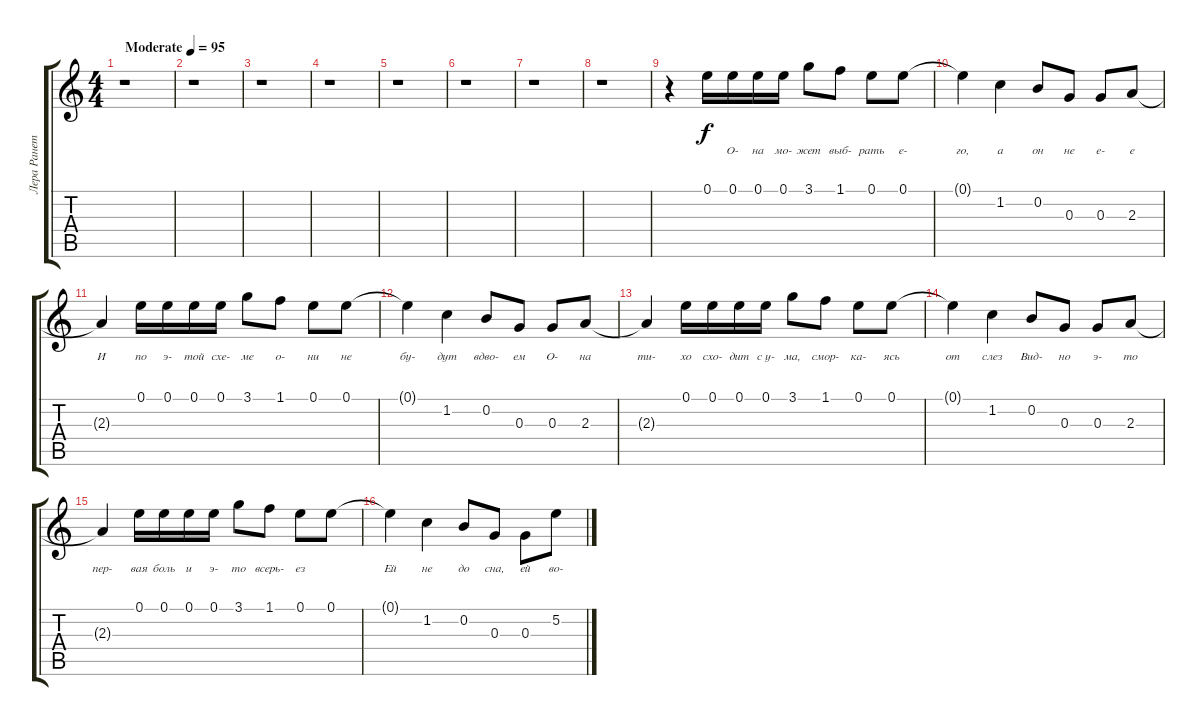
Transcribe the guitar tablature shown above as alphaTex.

\track ("Лера Ранетка" "Лера Ранет") {instrument acousticguitarsteel}
\staff {score tabs}
\tuning (E4 B3 G3 D3 A2 E2) {hide}
\ts (4 4)
\tempo (95 "Moderate")
\clef g2
\ks c
r.1{dy f instrument acousticguitarsteel} |
r.1 |
r.1 |
r.1 |
r.1 |
r.1 |
r.1 |
r.1 |
r.4 0.1.16{lyrics (0 "") lyrics (1 "") lyrics (2 "") lyrics (3 "") lyrics (4 "")} 0.1.16{lyrics (0 "О-") lyrics (1 "") lyrics (2 "") lyrics (3 "") lyrics (4 "")} 0.1.16{lyrics (0 "на") lyrics (1 "") lyrics (2 "") lyrics (3 "") lyrics (4 "")} 0.1.16{lyrics (0 "мо-") lyrics (1 "") lyrics (2 "") lyrics (3 "") lyrics (4 "")} 3.1.8{lyrics (0 "жет") lyrics (1 "") lyrics (2 "") lyrics (3 "") lyrics (4 "")} 1.1.8{lyrics (0 "выб-") lyrics (1 "") lyrics (2 "") lyrics (3 "") lyrics (4 "")} 0.1.8{lyrics (0 "рать") lyrics (1 "") lyrics (2 "") lyrics (3 "") lyrics (4 "")} 0.1.8{lyrics (0 "е-") lyrics (1 "") lyrics (2 "") lyrics (3 "") lyrics (4 "")} |
0.1{t}.4{lyrics (0 "го,") lyrics (1 "") lyrics (2 "") lyrics (3 "") lyrics (4 "")} 1.2.4{lyrics (0 "а") lyrics (1 "") lyrics (2 "") lyrics (3 "") lyrics (4 "")} 0.2.8{lyrics (0 "он") lyrics (1 "") lyrics (2 "") lyrics (3 "") lyrics (4 "")} 0.3.8{lyrics (0 "не") lyrics (1 "") lyrics (2 "") lyrics (3 "") lyrics (4 "")} 0.3.8{lyrics (0 "е-") lyrics (1 "") lyrics (2 "") lyrics (3 "") lyrics (4 "")} 2.3.8{lyrics (0 "е") lyrics (1 "") lyrics (2 "") lyrics (3 "") lyrics (4 "")} |
2.3{t}.4{lyrics (0 "И") lyrics (1 "") lyrics (2 "") lyrics (3 "") lyrics (4 "")} 0.1.16{lyrics (0 "по") lyrics (1 "") lyrics (2 "") lyrics (3 "") lyrics (4 "")} 0.1.16{lyrics (0 "э-") lyrics (1 "") lyrics (2 "") lyrics (3 "") lyrics (4 "")} 0.1.16{lyrics (0 "той") lyrics (1 "") lyrics (2 "") lyrics (3 "") lyrics (4 "")} 0.1.16{lyrics (0 "схе-") lyrics (1 "") lyrics (2 "") lyrics (3 "") lyrics (4 "")} 3.1.8{lyrics (0 "ме") lyrics (1 "") lyrics (2 "") lyrics (3 "") lyrics (4 "")} 1.1.8{lyrics (0 "о-") lyrics (1 "") lyrics (2 "") lyrics (3 "") lyrics (4 "")} 0.1.8{lyrics (0 "ни") lyrics (1 "") lyrics (2 "") lyrics (3 "") lyrics (4 "")} 0.1.8{lyrics (0 "не") lyrics (1 "") lyrics (2 "") lyrics (3 "") lyrics (4 "")} |
0.1{t}.4{lyrics (0 "бу-") lyrics (1 "") lyrics (2 "") lyrics (3 "") lyrics (4 "")} 1.2.4{lyrics (0 "дут") lyrics (1 "") lyrics (2 "") lyrics (3 "") lyrics (4 "")} 0.2.8{lyrics (0 "вдво-") lyrics (1 "") lyrics (2 "") lyrics (3 "") lyrics (4 "")} 0.3.8{lyrics (0 "ем") lyrics (1 "") lyrics (2 "") lyrics (3 "") lyrics (4 "")} 0.3.8{lyrics (0 "О-") lyrics (1 "") lyrics (2 "") lyrics (3 "") lyrics (4 "")} 2.3.8{lyrics (0 "на") lyrics (1 "") lyrics (2 "") lyrics (3 "") lyrics (4 "")} |
2.3{t}.4{lyrics (0 "ти-") lyrics (1 "") lyrics (2 "") lyrics (3 "") lyrics (4 "")} 0.1.16{lyrics (0 "хо") lyrics (1 "") lyrics (2 "") lyrics (3 "") lyrics (4 "")} 0.1.16{lyrics (0 "схо-") lyrics (1 "") lyrics (2 "") lyrics (3 "") lyrics (4 "")} 0.1.16{lyrics (0 "дит") lyrics (1 "") lyrics (2 "") lyrics (3 "") lyrics (4 "")} 0.1.16{lyrics (0 "с у-") lyrics (1 "") lyrics (2 "") lyrics (3 "") lyrics (4 "")} 3.1.8{lyrics (0 "ма,") lyrics (1 "") lyrics (2 "") lyrics (3 "") lyrics (4 "")} 1.1.8{lyrics (0 "смор-") lyrics (1 "") lyrics (2 "") lyrics (3 "") lyrics (4 "")} 0.1.8{lyrics (0 "ка-") lyrics (1 "") lyrics (2 "") lyrics (3 "") lyrics (4 "")} 0.1.8{lyrics (0 "ясь") lyrics (1 "") lyrics (2 "") lyrics (3 "") lyrics (4 "")} |
0.1{t}.4{lyrics (0 "от") lyrics (1 "") lyrics (2 "") lyrics (3 "") lyrics (4 "")} 1.2.4{lyrics (0 "слез") lyrics (1 "") lyrics (2 "") lyrics (3 "") lyrics (4 "")} 0.2.8{lyrics (0 "Вид-") lyrics (1 "") lyrics (2 "") lyrics (3 "") lyrics (4 "")} 0.3.8{lyrics (0 "но") lyrics (1 "") lyrics (2 "") lyrics (3 "") lyrics (4 "")} 0.3.8{lyrics (0 "э-") lyrics (1 "") lyrics (2 "") lyrics (3 "") lyrics (4 "")} 2.3.8{lyrics (0 "то") lyrics (1 "") lyrics (2 "") lyrics (3 "") lyrics (4 "")} |
2.3{t}.4{lyrics (0 "пер-") lyrics (1 "") lyrics (2 "") lyrics (3 "") lyrics (4 "")} 0.1.16{lyrics (0 "вая") lyrics (1 "") lyrics (2 "") lyrics (3 "") lyrics (4 "")} 0.1.16{lyrics (0 "боль") lyrics (1 "") lyrics (2 "") lyrics (3 "") lyrics (4 "")} 0.1.16{lyrics (0 "и") lyrics (1 "") lyrics (2 "") lyrics (3 "") lyrics (4 "")} 0.1.16{lyrics (0 "э-") lyrics (1 "") lyrics (2 "") lyrics (3 "") lyrics (4 "")} 3.1.8{lyrics (0 "то") lyrics (1 "") lyrics (2 "") lyrics (3 "") lyrics (4 "")} 1.1.8{lyrics (0 "всерь-") lyrics (1 "") lyrics (2 "") lyrics (3 "") lyrics (4 "")} 0.1.8{lyrics (0 "ез") lyrics (1 "") lyrics (2 "") lyrics (3 "") lyrics (4 "")} 0.1.8{lyrics (0 "") lyrics (1 "") lyrics (2 "") lyrics (3 "") lyrics (4 "")} |
0.1{t}.4{lyrics (0 "Ей") lyrics (1 "") lyrics (2 "") lyrics (3 "") lyrics (4 "")} 1.2.4{lyrics (0 "не") lyrics (1 "") lyrics (2 "") lyrics (3 "") lyrics (4 "")} 0.2.8{lyrics (0 "до") lyrics (1 "") lyrics (2 "") lyrics (3 "") lyrics (4 "")} 0.3.8{lyrics (0 "сна,") lyrics (1 "") lyrics (2 "") lyrics (3 "") lyrics (4 "")} 0.3.8{lyrics (0 "ей") lyrics (1 "") lyrics (2 "") lyrics (3 "") lyrics (4 "")} 5.2.8{lyrics (0 "во-") lyrics (1 "") lyrics (2 "") lyrics (3 "") lyrics (4 "")}
